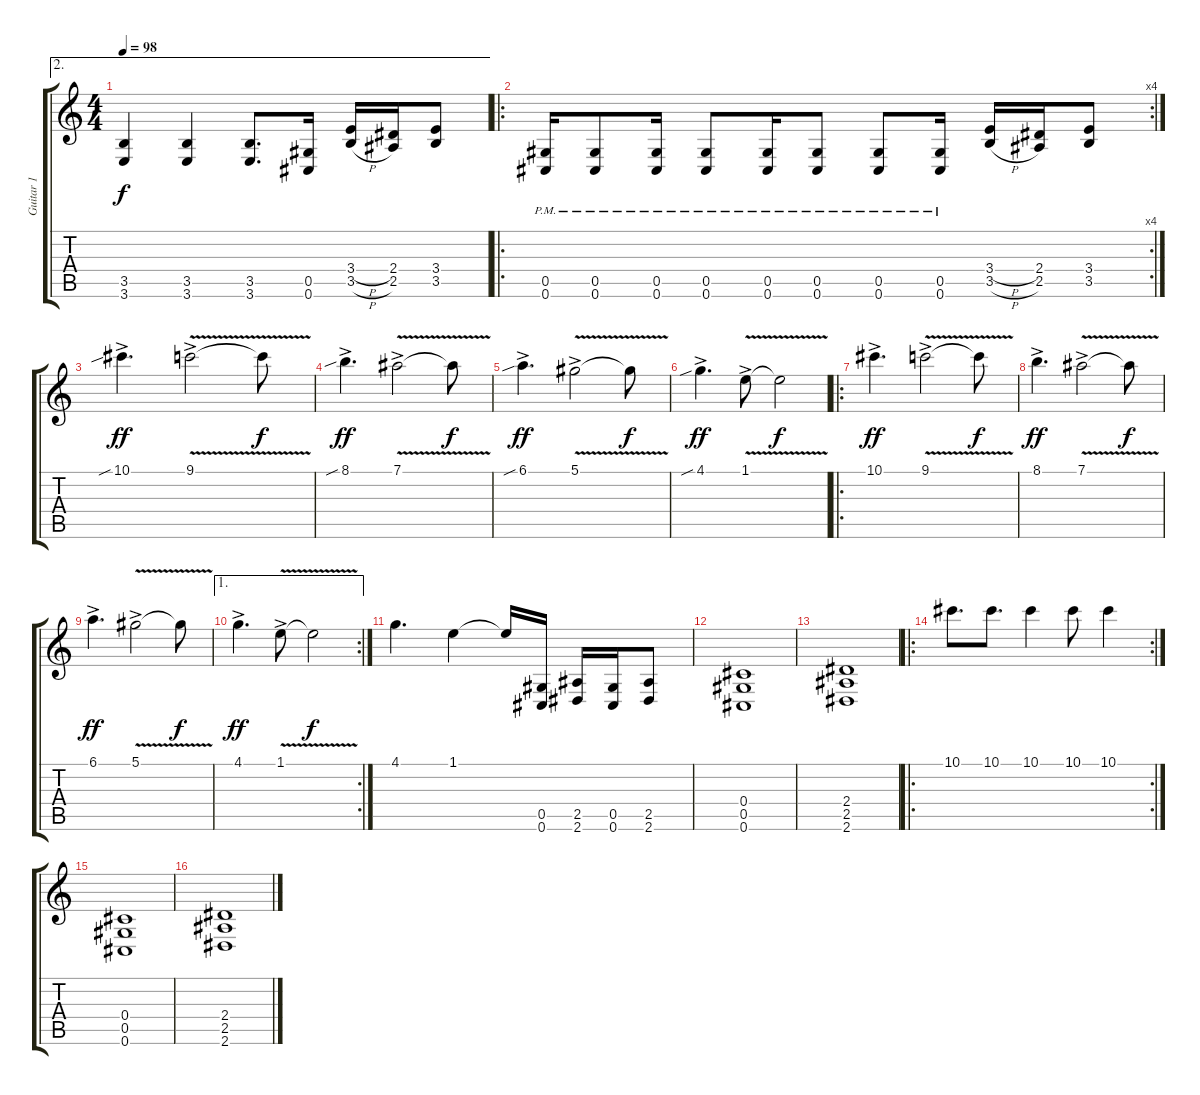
\track ("Guitar 1" "Guitar 1") {instrument distortionguitar}
\staff {score tabs}
\tuning (Eb4 Bb3 Gb3 Db3 Ab2 Db2) {hide}
\ae 2
\ts (4 4)
\tempo 98
\clef g2
\ks c
(3.5 3.6).4{dy f} (3.5 3.6).4 (3.5 3.6).8{d} (0.5 0.6).16 (3.4{h} 3.5{h}).16 (2.4 2.5).16 (3.4 3.5).8 |
\ro
\rc 4
(0.5{pm} 0.6{pm}).16 (0.5{pm} 0.6{pm}).8 (0.5{pm} 0.6{pm}).16 (0.5{pm} 0.6{pm}).8 (0.5{pm} 0.6{pm}).16 (0.5{pm} 0.6{pm}).8 (0.5{pm} 0.6{pm}).8 (0.5{pm} 0.6{pm}).16 (3.4{h} 3.5{h}).16 (2.4 2.5).16 (3.4 3.5).8 |
10.1{sib ac}.4{d dy ff} 9.1{v ac}.2 9.1{t}.8{dy f} |
8.1{sib ac}.4{d dy ff} 7.1{v ac}.2 7.1{t}.8{dy f} |
6.1{sib ac}.4{d dy ff} 5.1{v ac}.2 5.1{t}.8{dy f} |
4.1{sib ac}.4{d dy ff} 1.1{v ac}.8 1.1{t}.2{dy f} |
\ro
10.1{ac}.4{d dy ff instrument electricguitarclean} 9.1{v ac}.2 9.1{t}.8{dy f} |
8.1{ac}.4{d dy ff} 7.1{v ac}.2 7.1{t}.8{dy f} |
6.1{ac}.4{d dy ff} 5.1{v ac}.2 5.1{t}.8{dy f} |
\ae 1
\rc 2
4.1{ac}.4{d dy ff} 1.1{v ac}.8 1.1{t}.2{dy f} |
4.1.4{d} 1.1.4 1.1{t}.16 (0.5 0.6).16{instrument distortionguitar} (2.5 2.6).16 (0.5 0.6).16 (2.5 2.6).8 |
(0.4 0.5 0.6).1 |
(2.4 2.5 2.6).1 |
\ro
\rc 2
10.1.8{d volume 10} 10.1.8{d} 10.1.4 10.1.8 10.1.4 |
(0.4 0.5 0.6).1 |
(2.4 2.5 2.6).1
